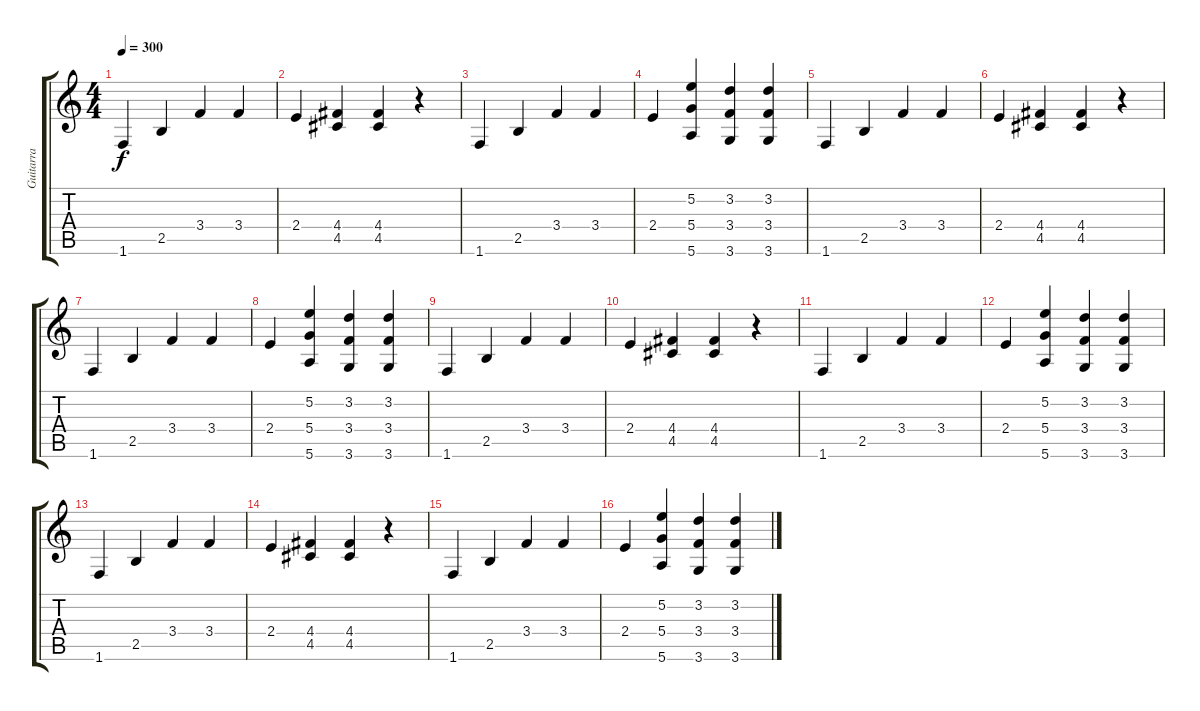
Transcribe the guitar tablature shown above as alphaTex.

\track ("Guitarra" "Guitarra") {instrument electricguitarclean}
\staff {score tabs}
\tuning (E4 B3 G3 D3 A2 E2) {hide}
\ts (4 4)
\tempo 300
\clef g2
\ks c
1.6.4{dy f instrument electricguitarclean} 2.5.4 3.4.4 3.4.4 |
2.4.4 (4.4 4.5).4 (4.4 4.5).4 r.4 |
1.6.4 2.5.4 3.4.4 3.4.4 |
2.4.4 (5.2 5.4 5.6).4 (3.2 3.4 3.6).4 (3.2 3.4 3.6).4 |
1.6.4 2.5.4 3.4.4 3.4.4 |
2.4.4 (4.4 4.5).4 (4.4 4.5).4 r.4 |
1.6.4 2.5.4 3.4.4 3.4.4 |
2.4.4 (5.2 5.4 5.6).4 (3.2 3.4 3.6).4 (3.2 3.4 3.6).4 |
1.6.4 2.5.4 3.4.4 3.4.4 |
2.4.4 (4.4 4.5).4 (4.4 4.5).4 r.4 |
1.6.4 2.5.4 3.4.4 3.4.4 |
2.4.4 (5.2 5.4 5.6).4 (3.2 3.4 3.6).4 (3.2 3.4 3.6).4 |
1.6.4 2.5.4 3.4.4 3.4.4 |
2.4.4 (4.4 4.5).4 (4.4 4.5).4 r.4 |
1.6.4 2.5.4 3.4.4 3.4.4 |
2.4.4 (5.2 5.4 5.6).4 (3.2 3.4 3.6).4 (3.2 3.4 3.6).4
